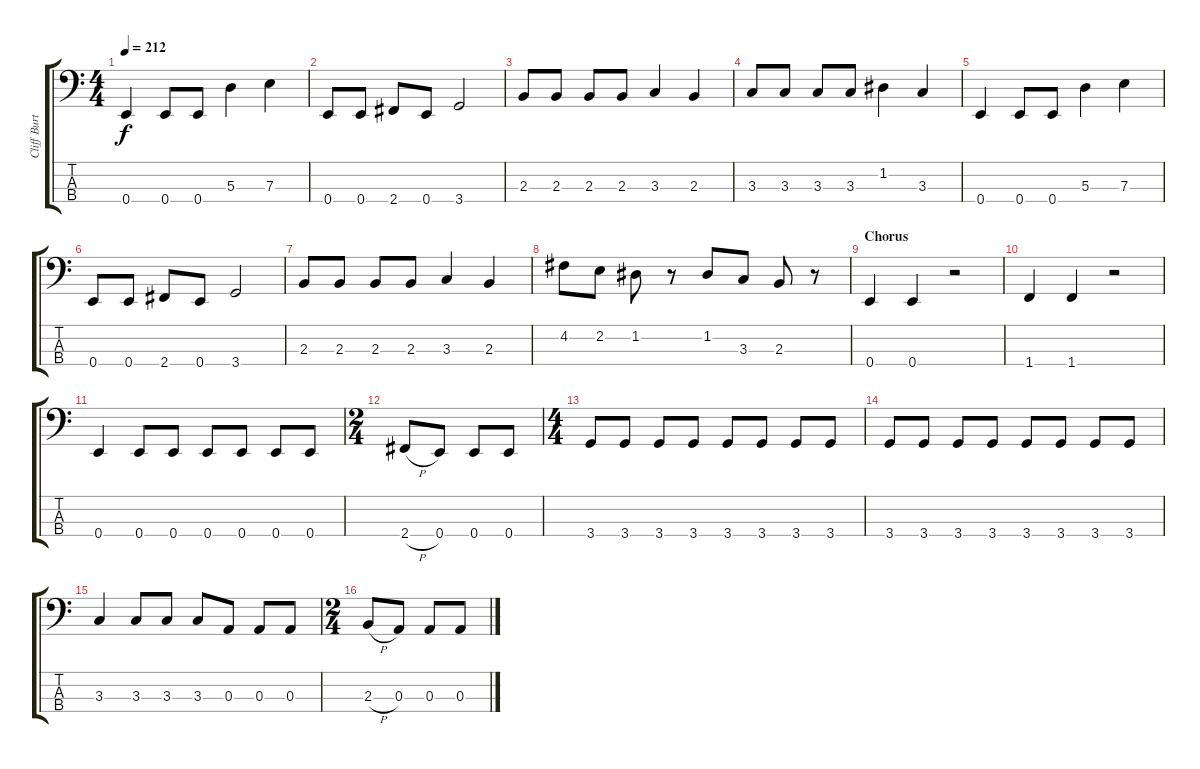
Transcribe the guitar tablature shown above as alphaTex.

\track ("Cliff Burton (Bass)" "Cliff Burt") {instrument electricbassfinger}
\staff {score tabs}
\tuning (G2 D2 A1 E1) {hide}
\ts (4 4)
\tempo 212
\clef f4
\ks c
0.4.4{dy f} 0.4.8 0.4.8 5.3.4 7.3.4 |
0.4.8 0.4.8 2.4.8 0.4.8 3.4.2 |
2.3.8 2.3.8 2.3.8 2.3.8 3.3.4 2.3.4 |
3.3.8 3.3.8 3.3.8 3.3.8 1.2.4 3.3.4 |
0.4.4 0.4.8 0.4.8 5.3.4 7.3.4 |
0.4.8 0.4.8 2.4.8 0.4.8 3.4.2 |
2.3.8 2.3.8 2.3.8 2.3.8 3.3.4 2.3.4 |
4.2.8 2.2.8 1.2.8 r.8 1.2.8 3.3.8 2.3.8 r.8 |
\section ("" "Chorus")
0.4.4 0.4.4 r.2 |
1.4.4 1.4.4 r.2 |
0.4.4 0.4.8 0.4.8 0.4.8 0.4.8 0.4.8 0.4.8 |
\ts (2 4)
2.4{h}.8 0.4.8 0.4.8 0.4.8 |
\ts (4 4)
3.4.8 3.4.8 3.4.8 3.4.8 3.4.8 3.4.8 3.4.8 3.4.8 |
3.4.8 3.4.8 3.4.8 3.4.8 3.4.8 3.4.8 3.4.8 3.4.8 |
3.3.4 3.3.8 3.3.8 3.3.8 0.3.8 0.3.8 0.3.8 |
\ts (2 4)
2.3{h}.8 0.3.8 0.3.8 0.3.8
